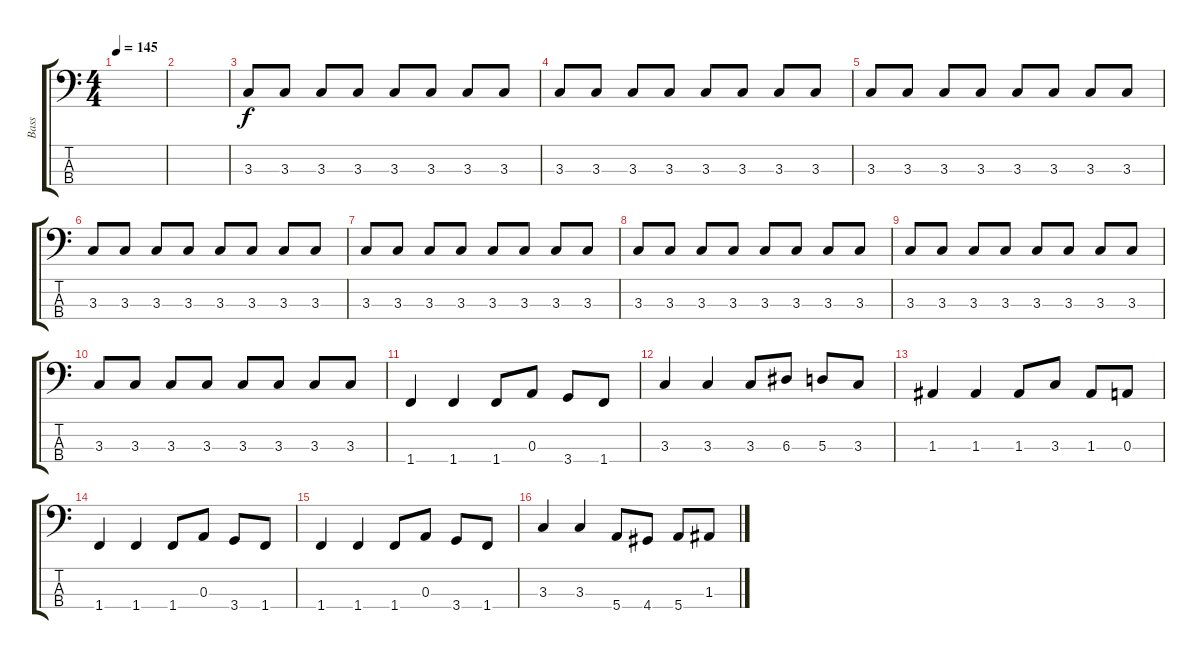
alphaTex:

\track ("Bass" "Bass") {instrument electricbassfinger}
\staff {score tabs}
\tuning (G2 D2 A1 E1) {hide}
\ts (4 4)
\tempo 145
\clef f4
\ks c
|
|
3.3.8 3.3.8 3.3.8 3.3.8 3.3.8 3.3.8 3.3.8 3.3.8 |
3.3.8 3.3.8 3.3.8 3.3.8 3.3.8 3.3.8 3.3.8 3.3.8 |
3.3.8 3.3.8 3.3.8 3.3.8 3.3.8 3.3.8 3.3.8 3.3.8 |
3.3.8 3.3.8 3.3.8 3.3.8 3.3.8 3.3.8 3.3.8 3.3.8 |
3.3.8 3.3.8 3.3.8 3.3.8 3.3.8 3.3.8 3.3.8 3.3.8 |
3.3.8 3.3.8 3.3.8 3.3.8 3.3.8 3.3.8 3.3.8 3.3.8 |
3.3.8 3.3.8 3.3.8 3.3.8 3.3.8 3.3.8 3.3.8 3.3.8 |
3.3.8 3.3.8 3.3.8 3.3.8 3.3.8 3.3.8 3.3.8 3.3.8 |
1.4.4 1.4.4 1.4.8 0.3.8 3.4.8 1.4.8 |
3.3.4 3.3.4 3.3.8 6.3.8 5.3.8 3.3.8 |
1.3.4 1.3.4 1.3.8 3.3.8 1.3.8 0.3.8 |
1.4.4 1.4.4 1.4.8 0.3.8 3.4.8 1.4.8 |
1.4.4 1.4.4 1.4.8 0.3.8 3.4.8 1.4.8 |
3.3.4 3.3.4 5.4.8 4.4.8 5.4.8 1.3.8
